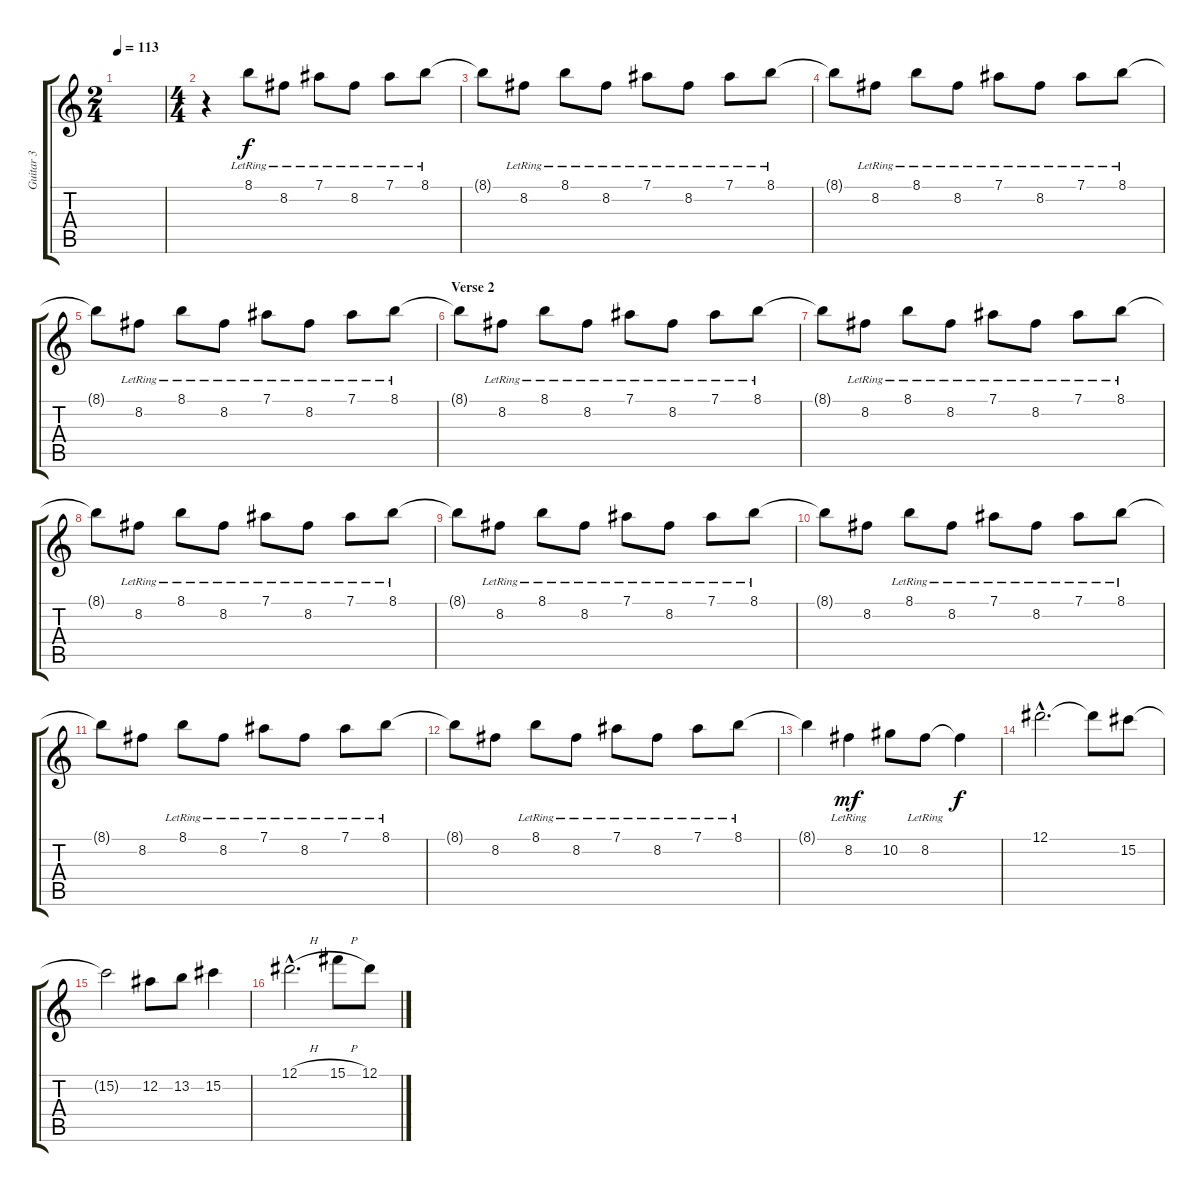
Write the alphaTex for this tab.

\track ("Guitar 3" "Guitar 3") {instrument electricguitarjazz}
\staff {score tabs}
\tuning (Eb4 Bb3 Gb3 Db3 Ab2 Eb2) {hide}
\ts (2 4)
\tempo 113
\clef g2
\ks c
|
\ts (4 4)
r.4{volume 8} 8.1{lr}.8{dy f} 8.2{lr}.8 7.1{lr}.8 8.2{lr}.8 7.1{lr}.8 8.1{lr}.8 |
8.1{t}.8 8.2{lr}.8 8.1{lr}.8 8.2{lr}.8 7.1{lr}.8 8.2{lr}.8 7.1{lr}.8 8.1{lr}.8 |
8.1{t}.8 8.2{lr}.8 8.1{lr}.8 8.2{lr}.8 7.1{lr}.8 8.2{lr}.8 7.1{lr}.8 8.1{lr}.8 |
8.1{t}.8 8.2{lr}.8 8.1{lr}.8 8.2{lr}.8 7.1{lr}.8 8.2{lr}.8 7.1{lr}.8 8.1{lr}.8 |
\section ("" "Verse 2")
8.1{t}.8{volume 8} 8.2{lr}.8 8.1{lr}.8 8.2{lr}.8 7.1{lr}.8 8.2{lr}.8 7.1{lr}.8 8.1{lr}.8 |
8.1{t}.8 8.2{lr}.8 8.1{lr}.8 8.2{lr}.8 7.1{lr}.8 8.2{lr}.8 7.1{lr}.8 8.1{lr}.8 |
8.1{t}.8 8.2{lr}.8 8.1{lr}.8 8.2{lr}.8 7.1{lr}.8 8.2{lr}.8 7.1{lr}.8 8.1{lr}.8 |
8.1{t}.8 8.2{lr}.8 8.1{lr}.8 8.2{lr}.8 7.1{lr}.8 8.2{lr}.8 7.1{lr}.8 8.1{lr}.8 |
8.1{t}.8 8.2.8 8.1{lr}.8 8.2{lr}.8 7.1{lr}.8 8.2{lr}.8 7.1{lr}.8 8.1{lr}.8 |
8.1{t}.8 8.2.8 8.1{lr}.8 8.2{lr}.8 7.1{lr}.8 8.2{lr}.8 7.1{lr}.8 8.1{lr}.8 |
8.1{t}.8 8.2.8 8.1{lr}.8 8.2{lr}.8 7.1{lr}.8 8.2{lr}.8 7.1{lr}.8 8.1{lr}.8 |
8.1{t}.4 8.2{lr}.4{dy mf} 10.2.8 8.2{lr}.8 8.2{t}.4{dy f} |
12.1{hac}.2{d volume 12 balance 8 instrument distortionguitar} 12.1{t}.8 15.2.8 |
15.2{t}.2 12.2.8 13.2.8 15.2.4 |
12.1{h hac}.2{d volume 12 balance 8 instrument distortionguitar} 15.1{h}.8 12.1.8
